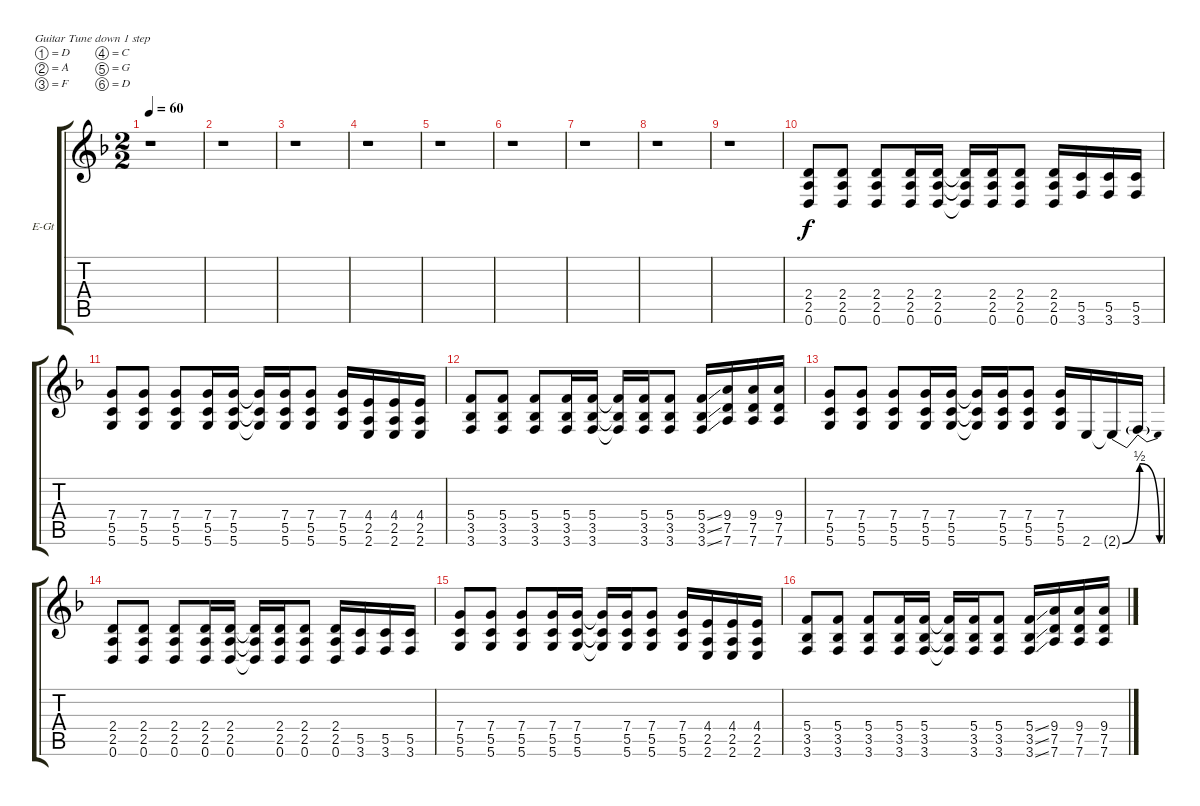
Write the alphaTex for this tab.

\bracketExtendMode groupsimilarinstruments
\firstSystemTrackNameOrientation horizontal
\otherSystemsTrackNameOrientation horizontal
\track ("Electric Guitar 2" "E-Gt") {instrument distortionguitar}
\staff {score tabs}
\tuning (D4 A3 F3 C3 G2 D2)
\ts (2 2)
\tempo 60
\clef g2
\ks dminor
r.1{dy f instrument distortionguitar} |
r.1 |
r.1 |
r.1 |
r.1 |
r.1 |
r.1 |
r.1 |
r.1 |
(0.6 2.5 2.4).8 (0.6 2.5 2.4).8 (0.6 2.5 2.4).8 (0.6 2.5 2.4).16 (0.6 2.4 2.5).16 (0.6{t} 2.5{t} 2.4{t}).16 (0.6 2.4 2.5).16 (0.6 2.5 2.4).8 (0.6 2.4 2.5).16 (3.6 5.5).16 (3.6 5.5).16 (3.6 5.5).16 |
(5.5 5.6 7.4).8 (7.4 5.5 5.6).8 (7.4 5.5 5.6).8 (5.6 5.5 7.4).16 (5.5 5.6 7.4).16 (5.6{t} 5.5{t} 7.4{t}).16 (5.5 5.6 7.4).16 (5.6 5.5 7.4).8 (5.5 5.6 7.4).16 (2.6 2.5 4.4).16 (4.4 2.5 2.6).16 (4.4 2.5 2.6).16 |
(3.6 3.5 5.4).8 (3.6 3.5 5.4).8 (3.6 3.5 5.4).8 (3.6 3.5 5.4).16 (3.6 5.4 3.5).16 (3.6{t} 3.5{t} 5.4{t}).16 (3.6 5.4 3.5).16 (3.6 3.5 5.4).8 (3.6{ss} 5.4{ss} 3.5{ss}).16 (7.6 7.5 9.4).16 (7.6 7.5 9.4).16 (7.6 7.5 9.4).16 |
(5.5 5.6 7.4).8 (7.4 5.5 5.6).8 (7.4 5.5 5.6).8 (5.6 5.5 7.4).16 (5.5 5.6 7.4).16 (5.6{t} 5.5{t} 7.4{t}).16 (5.5 5.6 7.4).16 (5.6 5.5 7.4).8 (5.5 5.6 7.4).16 2.6.16 2.6{be (bend 0 0 6.6 2) t}.16 2.6{be (release 0 2 15 0) t}.16 |
(0.6 2.5 2.4).8 (0.6 2.5 2.4).8 (0.6 2.5 2.4).8 (0.6 2.5 2.4).16 (0.6 2.4 2.5).16 (0.6{t} 2.5{t} 2.4{t}).16 (0.6 2.4 2.5).16 (0.6 2.5 2.4).8 (0.6 2.4 2.5).16 (3.6 5.5).16 (3.6 5.5).16 (3.6 5.5).16 |
(5.5 5.6 7.4).8 (7.4 5.5 5.6).8 (7.4 5.5 5.6).8 (5.6 5.5 7.4).16 (5.5 5.6 7.4).16 (5.6{t} 5.5{t} 7.4{t}).16 (5.5 5.6 7.4).16 (5.6 5.5 7.4).8 (5.5 5.6 7.4).16 (2.6 2.5 4.4).16 (4.4 2.5 2.6).16 (4.4 2.5 2.6).16 |
(3.6 3.5 5.4).8 (3.6 3.5 5.4).8 (3.6 3.5 5.4).8 (3.6 3.5 5.4).16 (3.6 5.4 3.5).16 (3.6{t} 3.5{t} 5.4{t}).16 (3.6 5.4 3.5).16 (3.6 3.5 5.4).8 (3.6{ss} 5.4{ss} 3.5{ss}).16 (7.6 7.5 9.4).16 (7.6 7.5 9.4).16 (7.6 7.5 9.4).16
